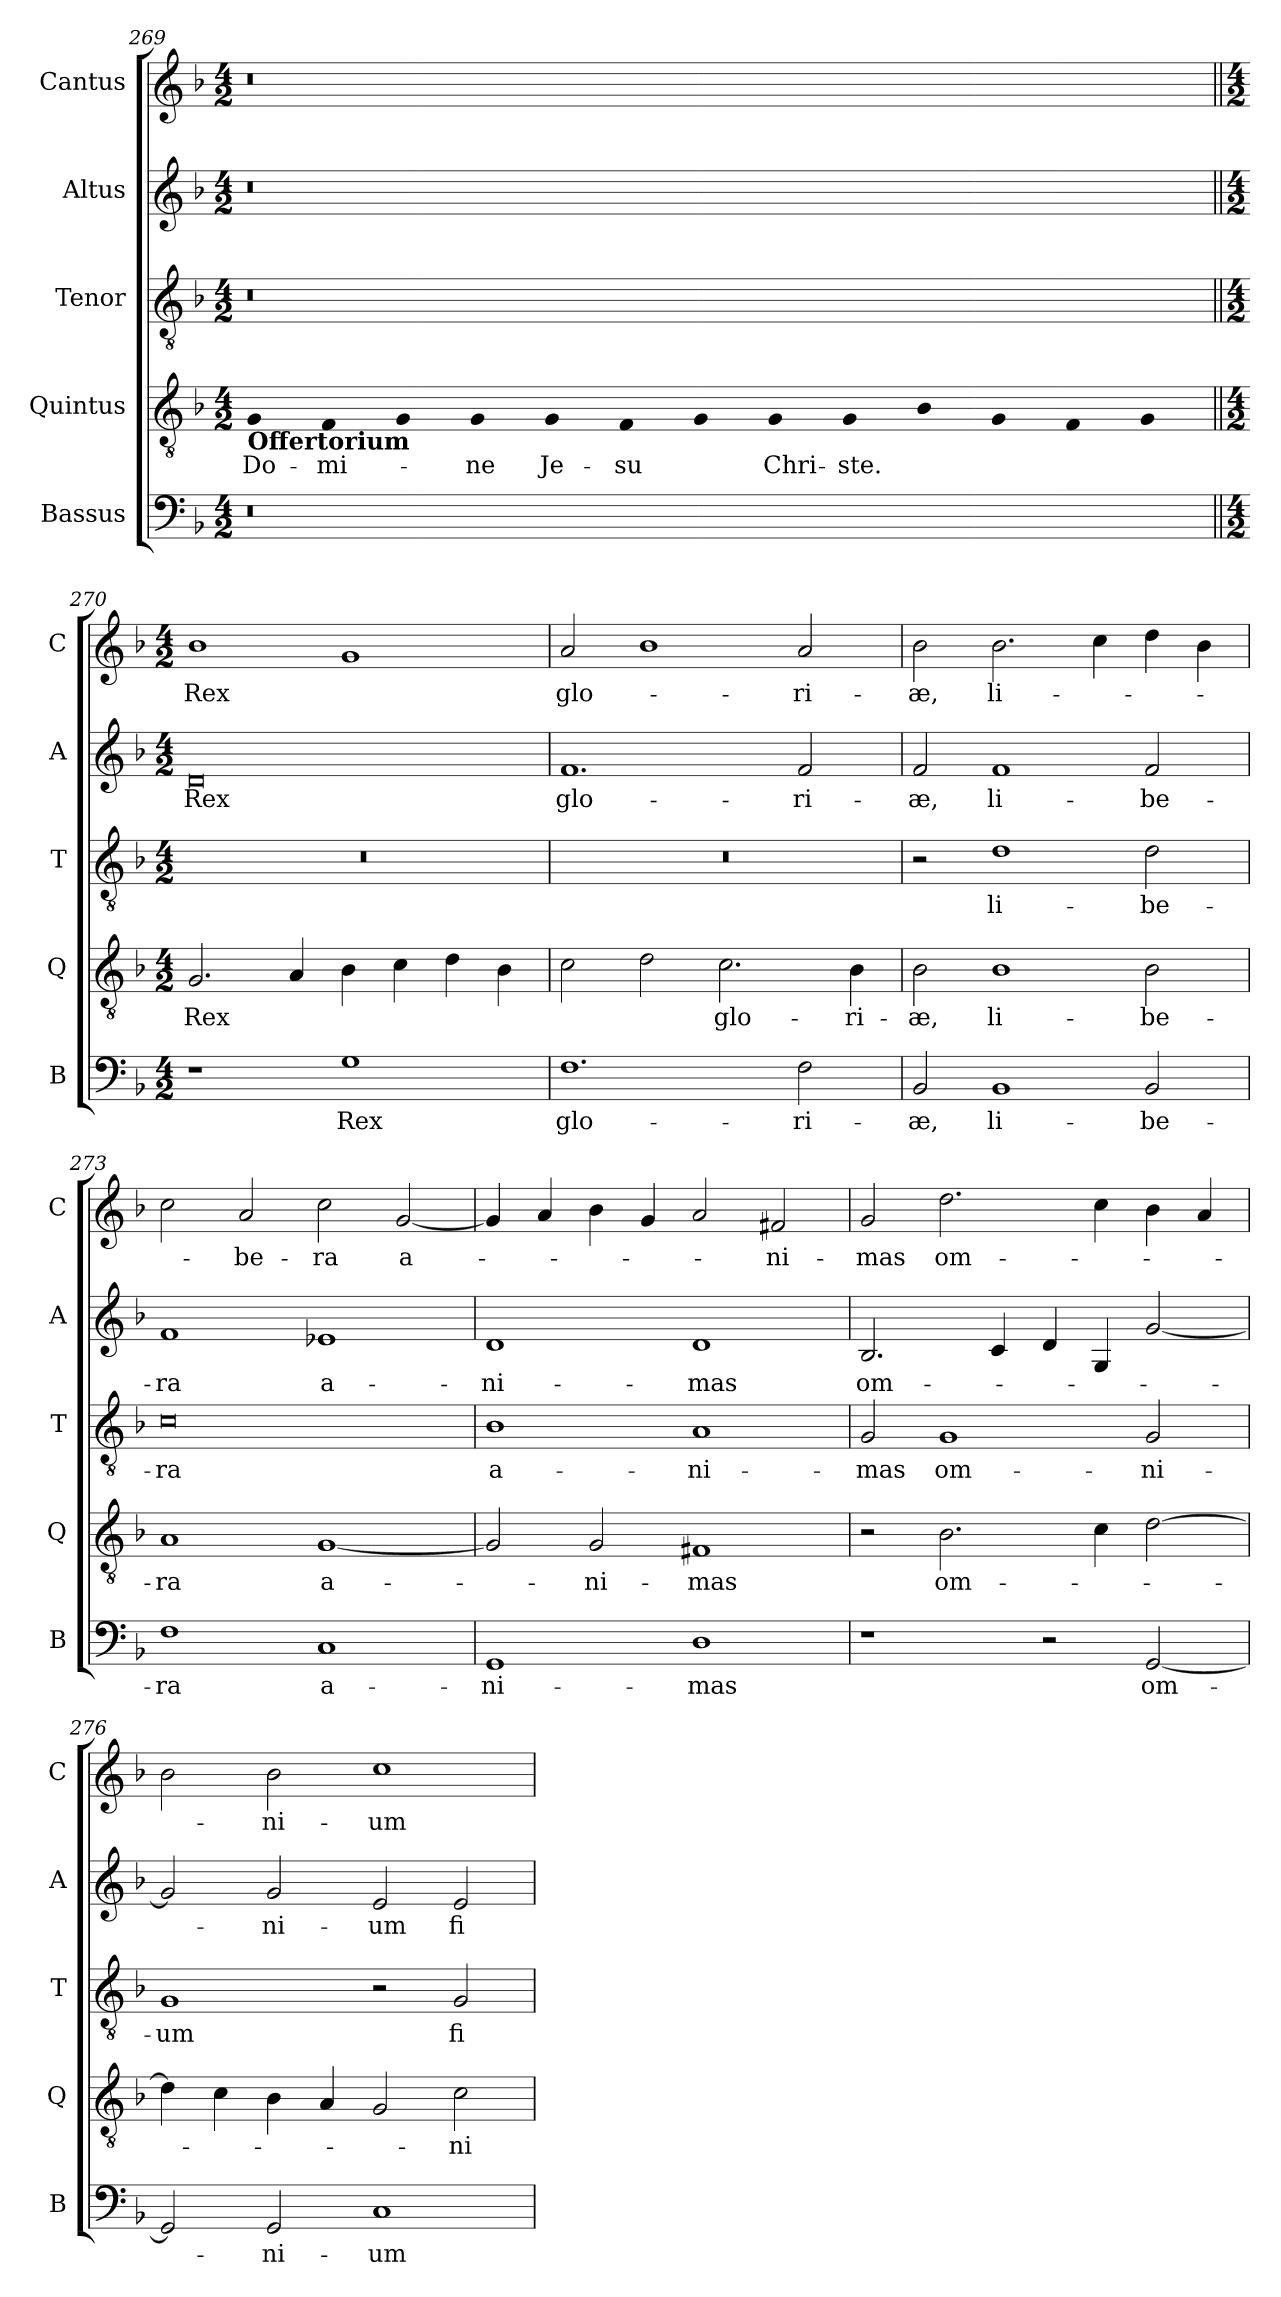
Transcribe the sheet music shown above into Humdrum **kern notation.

**kern	**text	**kern	**text	**kern	**text	**kern	**text	**kern	**text
*part5	*part5	*part4	*part4	*part3	*part3	*part2	*part2	*part1	*part1
*staff5	*staff5	*staff4	*staff4	*staff3	*staff3	*staff2	*staff2	*staff1	*staff1
*I"Bassus	*	*I"Quintus	*	*I"Tenor	*	*I"Altus	*	*I"Cantus	*
*I'B	*	*I'Q	*	*I'T	*	*I'A	*	*I'C	*
!!LO:PB:g=z
*clefF4	*	*clefGv2	*	*clefGv2	*	*clefG2	*	*clefG2	*
*k[b-]	*	*k[b-]	*	*k[b-]	*	*k[b-]	*	*k[b-]	*
*F:	*	*F:	*	*F:	*	*F:	*	*F:	*
*M4/2	*	*M4/2	*	*M4/2	*	*M4/2	*	*M4/2	*
=269X4	=269X4	=269X4	=269X4	=269X4	=269X4	=269X4	=269X4	=269X4	=269X4
!	!	!LO:N:head=solid	!	!	!	!	!	!	!
!	!	!LO:TX:b:B:t=Offertorium	!	!	!	!	!	!	!
!	!	!	!LO:LY:b	!	!	!	!	!	!
0r	.	1G	Do-	0r	.	0r	.	0r	.
!	!	!LO:N:head=solid	!	!	!	!	!	!	!
!	!	!	!LO:LY:b	!	!	!	!	!	!
.	.	1F	-mi-	.	.	.	.	.	.
!	!	!LO:N:head=solid	!	!	!	!	!	!	!
000ryy	.	1G	.	000ryy	.	000ryy	.	000ryy	.
!	!	!LO:N:head=solid	!	!	!	!	!	!	!
!	!	!	!LO:LY:b	!	!	!	!	!	!
.	.	1G	-ne	.	.	.	.	.	.
!	!	!LO:N:head=solid	!	!	!	!	!	!	!
!	!	!	!LO:LY:b	!	!	!	!	!	!
.	.	1G	Je-	.	.	.	.	.	.
!	!	!LO:N:head=solid	!	!	!	!	!	!	!
!	!	!	!LO:LY:b	!	!	!	!	!	!
.	.	1F	-su	.	.	.	.	.	.
!	!	!LO:N:head=solid	!	!	!	!	!	!	!
.	.	1G	.	.	.	.	.	.	.
!	!	!LO:N:head=solid	!	!	!	!	!	!	!
!	!	!	!LO:LY:b	!	!	!	!	!	!
.	.	1G	Chri-	.	.	.	.	.	.
!	!	!LO:N:head=solid	!	!	!	!	!	!	!
!	!	!	!LO:LY:b	!	!	!	!	!	!
.	.	1G	-ste.	.	.	.	.	.	.
!	!	!LO:N:head=solid	!	!	!	!	!	!	!
.	.	1B-	.	.	.	.	.	.	.
!	!	!LO:N:head=solid	!	!	!	!	!	!	!
0.ryy	.	1G	.	0.ryy	.	0.ryy	.	0.ryy	.
!	!	!LO:N:head=solid	!	!	!	!	!	!	!
.	.	1F	.	.	.	.	.	.	.
!	!	!LO:N:head=solid	!	!	!	!	!	!	!
.	.	1G	.	.	.	.	.	.	.
!!LO:LB:g=z
=270||	=270||	=270||	=270||	=270||	=270||	=270||	=270||	=270||	=270||
*M4/2	*	*M4/2	*	*M4/2	*	*M4/2	*	*M4/2	*
!	!	!	!LO:LY:b	!	!	!	!	!	!
!	!	!	!	!	!	!	!LO:LY:b	!	!
!	!	!	!	!	!	!	!	!	!LO:LY:b
1r	.	2.G/	Rex	0r	.	0d	Rex	1b-	Rex
.	.	4A/	.	.	.	.	.	.	.
!	!LO:LY:b	!	!	!	!	!	!	!	!
1G	Rex	4B-\	.	.	.	.	.	1g	.
.	.	4c\	.	.	.	.	.	.	.
.	.	4d\	.	.	.	.	.	.	.
.	.	4B-\	.	.	.	.	.	.	.
=271	=271	=271	=271	=271	=271	=271	=271	=271	=271
!	!LO:LY:b	!	!	!	!	!	!	!	!
!	!	!	!	!	!	!	!LO:LY:b	!	!
!	!	!	!	!	!	!	!	!	!LO:LY:b
1.F	glo-	2c\	.	0r	.	1.f	glo-	2a/	glo-
.	.	2d\	.	.	.	.	.	1b-	.
!	!	!	!LO:LY:b	!	!	!	!	!	!
.	.	2.c\	glo-	.	.	.	.	.	.
!	!LO:LY:b	!	!	!	!	!	!	!	!
!	!	!	!	!	!	!	!LO:LY:b	!	!
!	!	!	!	!	!	!	!	!	!LO:LY:b
2F\	-ri-	.	.	.	.	2f/	-ri-	2a/	-ri-
!	!	!	!LO:LY:b	!	!	!	!	!	!
.	.	4B-\	-ri-	.	.	.	.	.	.
=272	=272	=272	=272	=272	=272	=272	=272	=272	=272
!	!LO:LY:b	!	!	!	!	!	!	!	!
!	!	!	!LO:LY:b	!	!	!	!	!	!
!	!	!	!	!	!	!	!LO:LY:b	!	!
!	!	!	!	!	!	!	!	!	!LO:LY:b
2BB-/	-æ,	2B-\	-æ,	2r	.	2f/	-æ,	2b-\	-æ,
!	!LO:LY:b	!	!	!	!	!	!	!	!
!	!	!	!LO:LY:b	!	!	!	!	!	!
!	!	!	!	!	!LO:LY:b	!	!	!	!
!	!	!	!	!	!	!	!LO:LY:b	!	!
!	!	!	!	!	!	!	!	!	!LO:LY:b
1BB-	li-	1B-	li-	1d	li-	1f	li-	2.b-\	li-
.	.	.	.	.	.	.	.	4cc\	.
!	!LO:LY:b	!	!	!	!	!	!	!	!
!	!	!	!LO:LY:b	!	!	!	!	!	!
!	!	!	!	!	!LO:LY:b	!	!	!	!
!	!	!	!	!	!	!	!LO:LY:b	!	!
2BB-/	-be-	2B-\	-be-	2d\	-be-	2f/	-be-	4dd\	.
.	.	.	.	.	.	.	.	4b-\	.
=273	=273	=273	=273	=273	=273	=273	=273	=273	=273
!	!LO:LY:b	!	!	!	!	!	!	!	!
!	!	!	!LO:LY:b	!	!	!	!	!	!
!	!	!	!	!	!LO:LY:b	!	!	!	!
!	!	!	!	!	!	!	!LO:LY:b	!	!
1F	-ra	1A	-ra	0c	-ra	1f	-ra	2cc\	.
!	!	!	!	!	!	!	!	!	!LO:LY:b
.	.	.	.	.	.	.	.	2a/	-be-
!	!LO:LY:b	!	!	!	!	!	!	!	!
!	!	!	!LO:LY:b	!	!	!	!	!	!
!	!	!	!	!	!	!	!LO:LY:b	!	!
!	!	!	!	!	!	!	!	!	!LO:LY:b
1C	a-	[1G	a-	.	.	1e-X	a-	2cc\	-ra
!	!	!	!	!	!	!	!	!	!LO:LY:b
.	.	.	.	.	.	.	.	[2g/	a-
=274	=274	=274	=274	=274	=274	=274	=274	=274	=274
!	!LO:LY:b	!	!	!	!	!	!	!	!
!	!	!	!	!	!LO:LY:b	!	!	!	!
!	!	!	!	!	!	!	!LO:LY:b	!	!
1GG	-ni-	2G/]	.	1B-	a-	1d	-ni-	4g/]	.
.	.	.	.	.	.	.	.	4a/	.
!	!	!	!LO:LY:b	!	!	!	!	!	!
.	.	2G/	-ni-	.	.	.	.	4b-\	.
.	.	.	.	.	.	.	.	4g/	.
!	!LO:LY:b	!	!	!	!	!	!	!	!
!	!	!	!LO:LY:b	!	!	!	!	!	!
!	!	!	!	!	!LO:LY:b	!	!	!	!
!	!	!	!	!	!	!	!LO:LY:b	!	!
1D	-mas	1F#X	-mas	1A	-ni-	1d	-mas	2a/	.
!	!	!	!	!	!	!	!	!	!LO:LY:b
.	.	.	.	.	.	.	.	2f#X/	-ni-
=275	=275	=275	=275	=275	=275	=275	=275	=275	=275
!	!	!	!	!	!LO:LY:b	!	!	!	!
!	!	!	!	!	!	!	!LO:LY:b	!	!
!	!	!	!	!	!	!	!	!	!LO:LY:b
1r	.	2r	.	2G/	-mas	2.B-/	om-	2g/	-mas
!	!	!	!LO:LY:b	!	!	!	!	!	!
!	!	!	!	!	!LO:LY:b	!	!	!	!
!	!	!	!	!	!	!	!	!	!LO:LY:b
.	.	2.B-\	om-	1G	om-	.	.	2.dd\	om-
.	.	.	.	.	.	4c/	.	.	.
2r	.	.	.	.	.	4d/	.	.	.
.	.	4c\	.	.	.	4G/	.	4cc\	.
!	!LO:LY:b	!	!	!	!	!	!	!	!
!	!	!	!	!	!LO:LY:b	!	!	!	!
[2GG/	om-	[2d\	.	2G/	-ni-	[2g/	.	4b-\	.
.	.	.	.	.	.	.	.	4a/	.
!!LO:LB:g=z
=276	=276	=276	=276	=276	=276	=276	=276	=276	=276
!	!	!	!	!	!LO:LY:b	!	!	!	!
2GG/]	.	4d\]	.	1G	-um	2g/]	.	2b-\	.
.	.	4c\	.	.	.	.	.	.	.
!	!LO:LY:b	!	!	!	!	!	!	!	!
!	!	!	!	!	!	!	!LO:LY:b	!	!
!	!	!	!	!	!	!	!	!	!LO:LY:b
2GG/	-ni-	4B-\	.	.	.	2g/	-ni-	2b-\	-ni-
.	.	4A/	.	.	.	.	.	.	.
!	!LO:LY:b	!	!	!	!	!	!	!	!
!	!	!	!	!	!	!	!LO:LY:b	!	!
!	!	!	!	!	!	!	!	!	!LO:LY:b
1C	-um	2G/	.	2r	.	2e/	-um	1cc	-um
!	!	!	!LO:LY:b	!	!	!	!	!	!
!	!	!	!	!	!LO:LY:b	!	!	!	!
!	!	!	!	!	!	!	!LO:LY:b	!	!
.	.	2c\	-ni-	2G/	fi-	2e/	fi-	.	.
=	=	=	=	=	=	=	=	=	=
*-	*-	*-	*-	*-	*-	*-	*-	*-	*-
